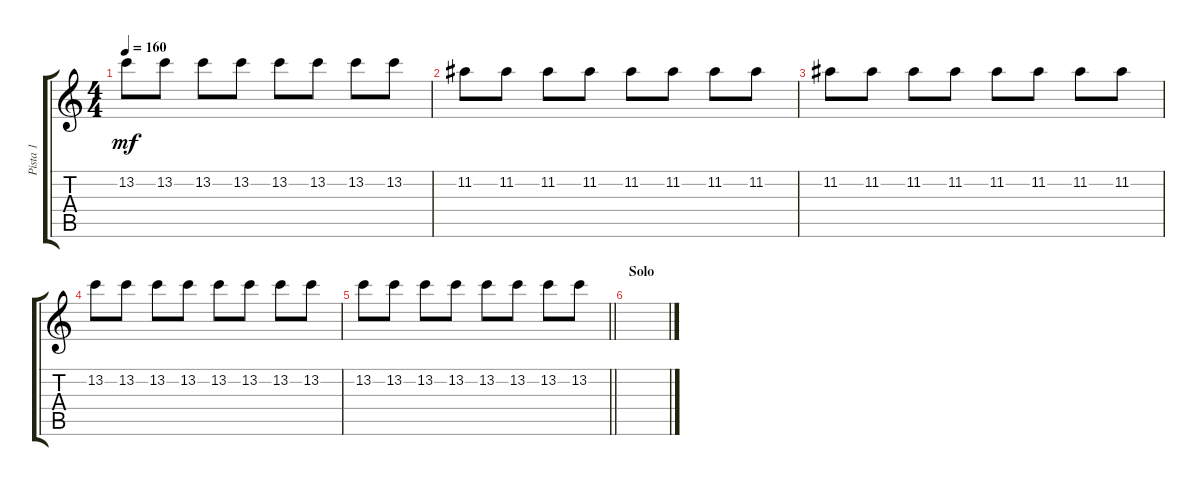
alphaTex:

\track ("Pista 1" "Pista 1") {instrument overdrivenguitar}
\staff {score tabs}
\tuning (E4 B3 G3 D3 A2 D2) {hide}
\ts (4 4)
\tempo 160
\clef g2
\ks c
13.2.8{dy mf} 13.2.8 13.2.8 13.2.8 13.2.8 13.2.8 13.2.8 13.2.8 |
11.2.8 11.2.8 11.2.8 11.2.8 11.2.8 11.2.8 11.2.8 11.2.8 |
11.2.8 11.2.8 11.2.8 11.2.8 11.2.8 11.2.8 11.2.8 11.2.8 |
13.2.8 13.2.8 13.2.8 13.2.8 13.2.8 13.2.8 13.2.8 13.2.8 |
\barLineRight lightlight
13.2.8 13.2.8 13.2.8 13.2.8 13.2.8 13.2.8 13.2.8 13.2.8 |
\section ("" "Solo")
